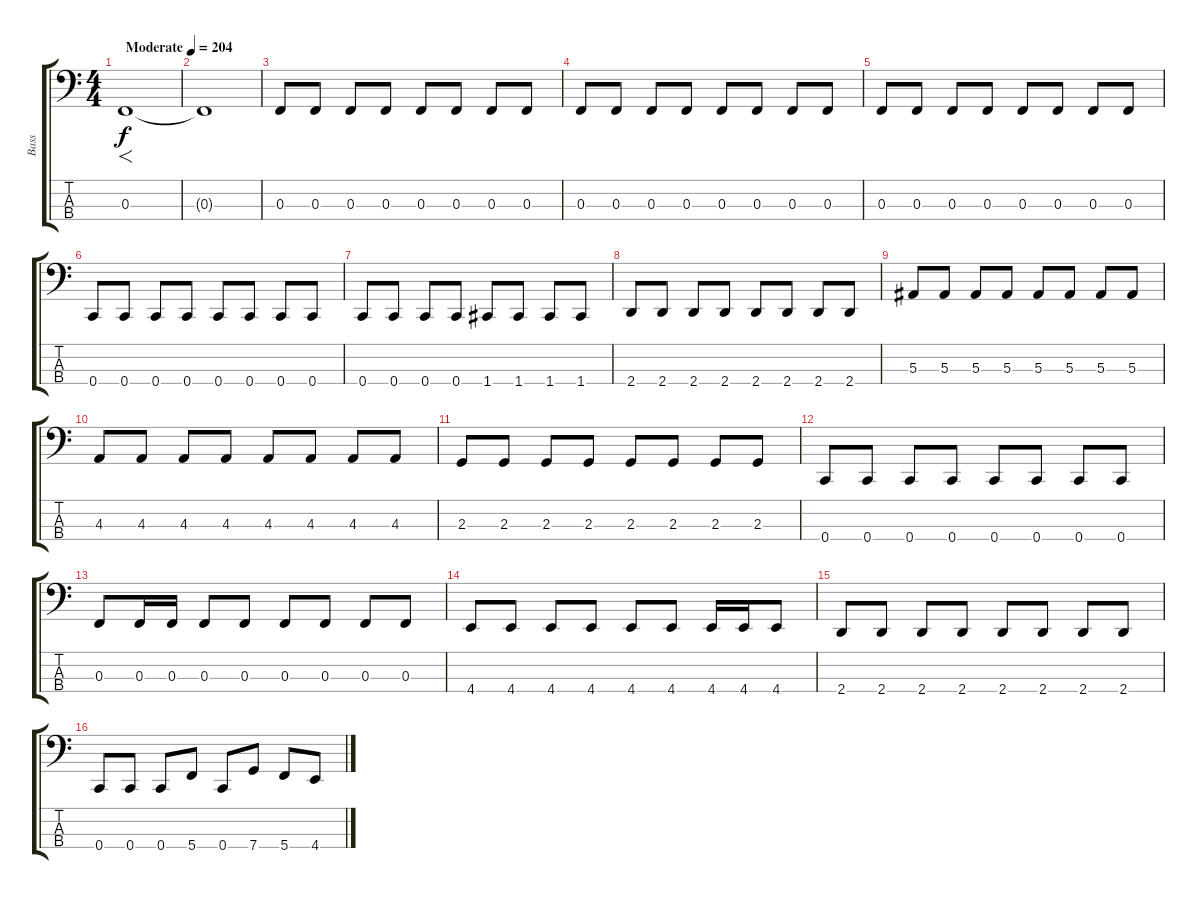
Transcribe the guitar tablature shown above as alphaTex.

\track ("Bass" "Bass") {instrument electricbasspick}
\staff {score tabs}
\tuning (Eb2 Bb1 F1 C1) {hide}
\ts (4 4)
\tempo (204 "Moderate")
\clef f4
\ks c
0.3.1{f dy f instrument electricbasspick} |
0.3{t}.1 |
0.3.8 0.3.8 0.3.8 0.3.8 0.3.8 0.3.8 0.3.8 0.3.8 |
0.3.8 0.3.8 0.3.8 0.3.8 0.3.8 0.3.8 0.3.8 0.3.8 |
0.3.8 0.3.8 0.3.8 0.3.8 0.3.8 0.3.8 0.3.8 0.3.8 |
0.4.8 0.4.8 0.4.8 0.4.8 0.4.8 0.4.8 0.4.8 0.4.8 |
0.4.8 0.4.8 0.4.8 0.4.8 1.4.8 1.4.8 1.4.8 1.4.8 |
2.4.8 2.4.8 2.4.8 2.4.8 2.4.8 2.4.8 2.4.8 2.4.8 |
5.3.8 5.3.8 5.3.8 5.3.8 5.3.8 5.3.8 5.3.8 5.3.8 |
4.3.8 4.3.8 4.3.8 4.3.8 4.3.8 4.3.8 4.3.8 4.3.8 |
2.3.8 2.3.8 2.3.8 2.3.8 2.3.8 2.3.8 2.3.8 2.3.8 |
0.4.8 0.4.8 0.4.8 0.4.8 0.4.8 0.4.8 0.4.8 0.4.8 |
0.3.8 0.3.16 0.3.16 0.3.8 0.3.8 0.3.8 0.3.8 0.3.8 0.3.8 |
4.4.8 4.4.8 4.4.8 4.4.8 4.4.8 4.4.8 4.4.16 4.4.16 4.4.8 |
2.4.8 2.4.8 2.4.8 2.4.8 2.4.8 2.4.8 2.4.8 2.4.8 |
0.4.8 0.4.8 0.4.8 5.4.8 0.4.8 7.4.8 5.4.8 4.4.8
